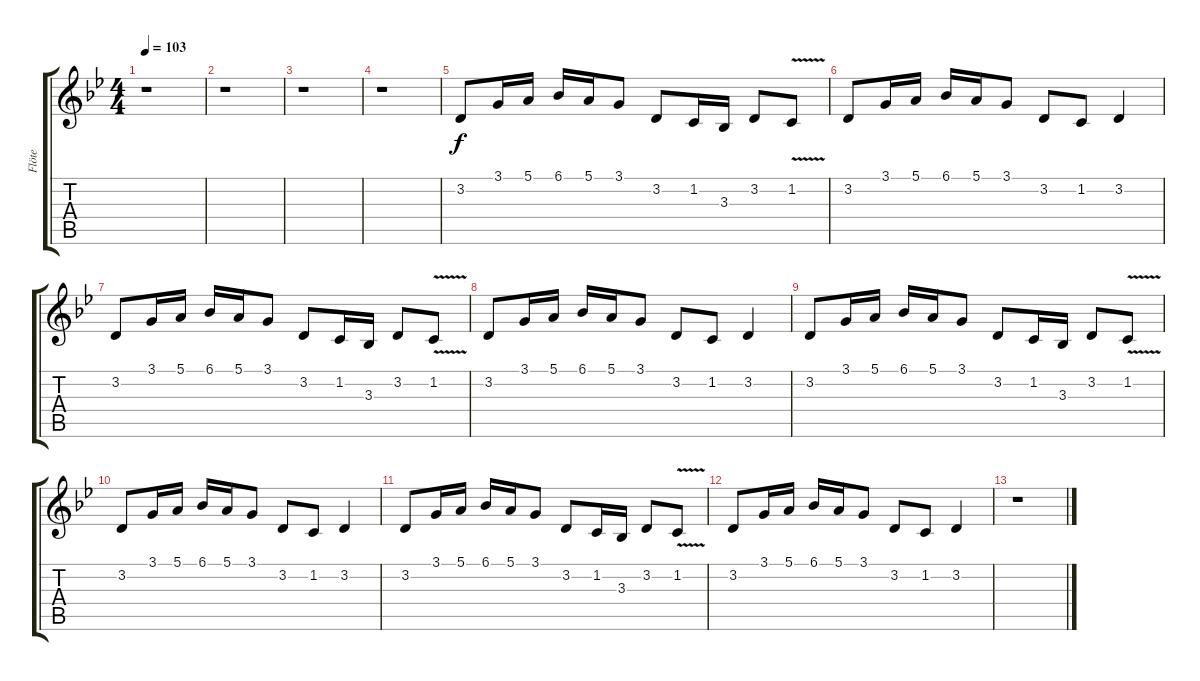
\track ("Flöte" "Flöte") {instrument flute}
\staff {score tabs}
\tuning (E4 B3 G3 D3 A2 E2) {hide}
\ts (4 4)
\tempo 103
\clef g2
\ks bb
r.1{dy f} |
r.1 |
r.1 |
r.1 |
3.2.8 3.1.16 5.1.16 6.1.16 5.1.16 3.1.8 3.2.8 1.2.16 3.3.16 3.2.8 1.2{v}.8 |
3.2.8 3.1.16 5.1.16 6.1.16 5.1.16 3.1.8 3.2.8 1.2.8 3.2.4 |
3.2.8 3.1.16 5.1.16 6.1.16 5.1.16 3.1.8 3.2.8 1.2.16 3.3.16 3.2.8 1.2{v}.8 |
3.2.8 3.1.16 5.1.16 6.1.16 5.1.16 3.1.8 3.2.8 1.2.8 3.2.4 |
3.2.8 3.1.16 5.1.16 6.1.16 5.1.16 3.1.8 3.2.8 1.2.16 3.3.16 3.2.8 1.2{v}.8 |
3.2.8 3.1.16 5.1.16 6.1.16 5.1.16 3.1.8 3.2.8 1.2.8 3.2.4 |
3.2.8 3.1.16 5.1.16 6.1.16 5.1.16 3.1.8 3.2.8 1.2.16 3.3.16 3.2.8 1.2{v}.8 |
3.2.8 3.1.16 5.1.16 6.1.16 5.1.16 3.1.8 3.2.8 1.2.8 3.2.4 |
r.1
